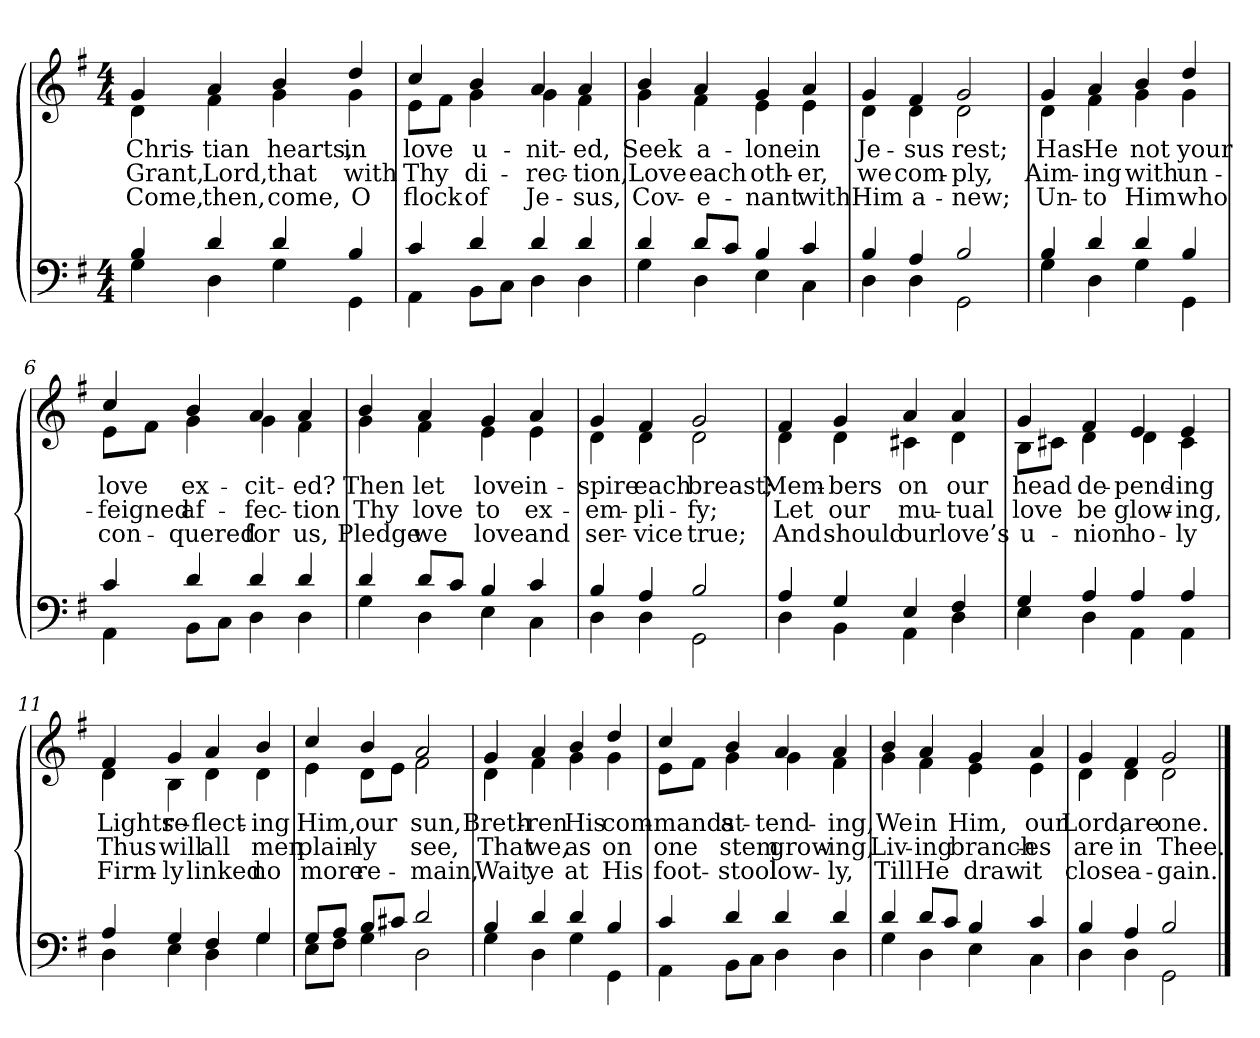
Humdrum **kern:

**kern	**kern	**text	**text	**text
*part2	*part1	*part1	*part1	*part1
*staff2	*staff1	*staff1	*staff1	*staff1
*clefF4	*clefG2	*	*	*
*k[f#]	*k[f#]	*	*	*
*M4/4	*M4/4	*	*	*
=1	=1	=1	=1	=1
*^	*	*	*	*
!	!	!LO:TX:b:i:t=Verse	!	!	!
!	!	!	!LO:LY:b	!LO:LY:b	!LO:LY:b
*	*	*^	*	*	*
4B/	4G\	4g/	4d\	Chris-	Grant,	Come,
!	!	!	!	!LO:LY:b	!LO:LY:b	!LO:LY:b
4d/	4D\	4a/	4f#\	-tian	Lord,	then,
!	!	!	!	!LO:LY:b	!LO:LY:b	!LO:LY:b
4d/	4G\	4b/	4g\	hearts,	that	come,
!	!	!	!	!LO:LY:b	!LO:LY:b	!LO:LY:b
4B/	4GG\	4dd/	4g\	in	with	O
=2	=2	=2	=2	=2	=2	=2
!	!	!	!	!LO:LY:b	!LO:LY:b	!LO:LY:b
4c/	4AA\	4cc/	8e\L	love	Thy	flock
.	.	.	8f#\J	.	.	.
!	!	!	!	!LO:LY:b	!LO:LY:b	!LO:LY:b
4d/	8BB\L	4b/	4g\	u-	di-	of
.	8C\J	.	.	.	.	.
!	!	!	!	!LO:LY:b	!LO:LY:b	!LO:LY:b
4d/	4D\	4a/	4g\	-nit-	-rec-	Je-
!	!	!	!	!LO:LY:b	!LO:LY:b	!LO:LY:b
4d/	4D\	4a/	4f#\	-ed,	-tion,	-sus,
!!LO:LB:g=z	!!
=3	=3	=3	=3	=3	=3	=3
!	!	!	!	!LO:LY:b	!LO:LY:b	!LO:LY:b
4d/	4G\	4b/	4g\	Seek	Love	Cov-
!	!	!	!	!LO:LY:b	!LO:LY:b	!LO:LY:b
8d/L	4D\	4a/	4f#\	a-	each	-e-
8c/J	.	.	.	.	.	.
!	!	!	!	!LO:LY:b	!LO:LY:b	!LO:LY:b
4B/	4E\	4g/	4e\	-lone	oth-	-nant
!	!	!	!	!LO:LY:b	!LO:LY:b	!LO:LY:b
4c/	4C\	4a/	4e\	in	-er,	with
=4	=4	=4	=4	=4	=4	=4
!	!	!	!	!LO:LY:b	!LO:LY:b	!LO:LY:b
4B/	4D\	4g/	4d\	Je-	we	Him
!	!	!	!	!LO:LY:b	!LO:LY:b	!LO:LY:b
4A/	4D\	4f#/	4d\	-sus	com-	a-
!	!	!	!	!LO:LY:b	!LO:LY:b	!LO:LY:b
2B/	2GG\	2g/	2d\	rest;	-ply,	-new;
!!LO:LB:g=z	!!
=5	=5	=5	=5	=5	=5	=5
!	!	!	!	!LO:LY:b	!LO:LY:b	!LO:LY:b
4B/	4G\	4g/	4d\	Has	Aim-	Un-
!	!	!	!	!LO:LY:b	!LO:LY:b	!LO:LY:b
4d/	4D\	4a/	4f#\	He	-ing	-to
!	!	!	!	!LO:LY:b	!LO:LY:b	!LO:LY:b
4d/	4G\	4b/	4g\	not	with	Him
!	!	!	!	!LO:LY:b	!LO:LY:b	!LO:LY:b
4B/	4GG\	4dd/	4g\	your	un-	who
=6	=6	=6	=6	=6	=6	=6
!	!	!	!	!LO:LY:b	!LO:LY:b	!LO:LY:b
4c/	4AA\	4cc/	8e\L	love	-feigned	con-
.	.	.	8f#\J	.	.	.
!	!	!	!	!LO:LY:b	!LO:LY:b	!LO:LY:b
4d/	8BB\L	4b/	4g\	ex-	af-	-quered
.	8C\J	.	.	.	.	.
!	!	!	!	!LO:LY:b	!LO:LY:b	!LO:LY:b
4d/	4D\	4a/	4g\	-cit-	-fec-	for
!	!	!	!	!LO:LY:b	!LO:LY:b	!LO:LY:b
4d/	4D\	4a/	4f#\	-ed?	-tion	us,
!!LO:LB:g=z	!!
=7	=7	=7	=7	=7	=7	=7
!	!	!	!	!LO:LY:b	!LO:LY:b	!LO:LY:b
4d/	4G\	4b/	4g\	Then	Thy	Pledge
!	!	!	!	!LO:LY:b	!LO:LY:b	!LO:LY:b
8d/L	4D\	4a/	4f#\	let	love	we
8c/J	.	.	.	.	.	.
!	!	!	!	!LO:LY:b	!LO:LY:b	!LO:LY:b
4B/	4E\	4g/	4e\	love	to	love
!	!	!	!	!LO:LY:b	!LO:LY:b	!LO:LY:b
4c/	4C\	4a/	4e\	in-	ex-	and
=8	=8	=8	=8	=8	=8	=8
!	!	!	!	!LO:LY:b	!LO:LY:b	!LO:LY:b
4B/	4D\	4g/	4d\	-spire	-em-	ser-
!	!	!	!	!LO:LY:b	!LO:LY:b	!LO:LY:b
4A/	4D\	4f#/	4d\	each	-pli-	-vice
!	!	!	!	!LO:LY:b	!LO:LY:b	!LO:LY:b
2B/	2GG\	2g/	2d\	breast;	-fy;	true;
!!LO:LB:g=z	!!
=9	=9	=9	=9	=9	=9	=9
!	!	!	!	!LO:LY:b	!LO:LY:b	!LO:LY:b
4A/	4D\	4f#/	4d\	Mem-	Let	And
!	!	!	!	!LO:LY:b	!LO:LY:b	!LO:LY:b
4G/	4BB\	4g/	4d\	-bers	our	should
!	!	!	!	!LO:LY:b	!LO:LY:b	!LO:LY:b
4E/	4AA\	4a/	4c#X\	on	mu-	our
!	!	!	!	!LO:LY:b	!LO:LY:b	!LO:LY:b
4F#/	4D\	4a/	4d\	our	-tual	love’s
=10	=10	=10	=10	=10	=10	=10
!	!	!	!	!LO:LY:b	!LO:LY:b	!LO:LY:b
4G/	4E\	4g/	8B\L	head	love	u-
.	.	.	8c#X\J	.	.	.
!	!	!	!	!LO:LY:b	!LO:LY:b	!LO:LY:b
4A/	4D\	4f#/	4d\	de-	be	-nion
!	!	!	!	!LO:LY:b	!LO:LY:b	!LO:LY:b
4A/	4AA\	4e/	4d\	-pend-	glow-	ho-
!	!	!	!	!LO:LY:b	!LO:LY:b	!LO:LY:b
4A/	4AA\	4e/	4c#\	-ing	-ing,	-ly
!!LO:LB:g=z	!!
=11	=11	=11	=11	=11	=11	=11
!	!	!	!	!LO:LY:b	!LO:LY:b	!LO:LY:b
4A/	4D\	4f#/	4d\	Lights	Thus	Firm-
!	!	!	!	!LO:LY:b	!LO:LY:b	!LO:LY:b
4G/	4E\	4g/	4B\	re-	will	-ly
!	!	!	!	!LO:LY:b	!LO:LY:b	!LO:LY:b
4F#/	4D\	4a/	4d\	-flect-	all	linked
!	!	!	!	!LO:LY:b	!LO:LY:b	!LO:LY:b
4G/	4G\	4b/	4d\	-ing	men	no
=12	=12	=12	=12	=12	=12	=12
!	!	!	!	!LO:LY:b	!LO:LY:b	!LO:LY:b
8G/L	8E\L	4cc/	4e\	Him,	plain-	more
8A/J	8F#\J	.	.	.	.	.
!	!	!	!	!LO:LY:b	!LO:LY:b	!LO:LY:b
8B/L	4G\	4b/	8d\L	our	-ly	re-
8c#X/J	.	.	8e\J	.	.	.
!	!	!	!	!LO:LY:b	!LO:LY:b	!LO:LY:b
2d/	2D\	2a/	2f#\	sun,	see,	-main,
!!LO:LB:g=z	!!
=13	=13	=13	=13	=13	=13	=13
!	!	!	!	!LO:LY:b	!LO:LY:b	!LO:LY:b
4B/	4G\	4g/	4d\	Breth-	That	Wait
!	!	!	!	!LO:LY:b	!LO:LY:b	!LO:LY:b
4d/	4D\	4a/	4f#\	-ren	we,	ye
!	!	!	!	!LO:LY:b	!LO:LY:b	!LO:LY:b
4d/	4G\	4b/	4g\	His	as	at
!	!	!	!	!LO:LY:b	!LO:LY:b	!LO:LY:b
4B/	4GG\	4dd/	4g\	com-	on	His
=14	=14	=14	=14	=14	=14	=14
!	!	!	!	!LO:LY:b	!LO:LY:b	!LO:LY:b
4c/	4AA\	4cc/	8e\L	-mands	one	foot-
.	.	.	8f#\J	.	.	.
!	!	!	!	!LO:LY:b	!LO:LY:b	!LO:LY:b
4d/	8BB\L	4b/	4g\	at-	stem	-stool
.	8C\J	.	.	.	.	.
!	!	!	!	!LO:LY:b	!LO:LY:b	!LO:LY:b
4d/	4D\	4a/	4g\	-tend-	grow-	low-
!	!	!	!	!LO:LY:b	!LO:LY:b	!LO:LY:b
4d/	4D\	4a/	4f#\	-ing,	-ing,	-ly,
!!LO:LB:g=z	!!
=15	=15	=15	=15	=15	=15	=15
!	!	!	!	!LO:LY:b	!LO:LY:b	!LO:LY:b
4d/	4G\	4b/	4g\	We	Liv-	Till
!	!	!	!	!LO:LY:b	!LO:LY:b	!LO:LY:b
8d/L	4D\	4a/	4f#\	in	-ing	He
8c/J	.	.	.	.	.	.
!	!	!	!	!LO:LY:b	!LO:LY:b	!LO:LY:b
4B/	4E\	4g/	4e\	Him,	branch-	draw
!	!	!	!	!LO:LY:b	!LO:LY:b	!LO:LY:b
4c/	4C\	4a/	4e\	our	-es	it
=16	=16	=16	=16	=16	=16	=16
!	!	!	!	!LO:LY:b	!LO:LY:b	!LO:LY:b
4B/	4D\	4g/	4d\	Lord,	are	close
!	!	!	!	!LO:LY:b	!LO:LY:b	!LO:LY:b
4A/	4D\	4f#/	4d\	are	in	a-
!	!	!	!	!LO:LY:b	!LO:LY:b	!LO:LY:b
2B/	2GG\	2g/	2d\	one.	Thee.	-gain.
*v	*v	*	*	*	*	*
*	*v	*v	*	*	*
==	==	==	==	==
*-	*-	*-	*-	*-
